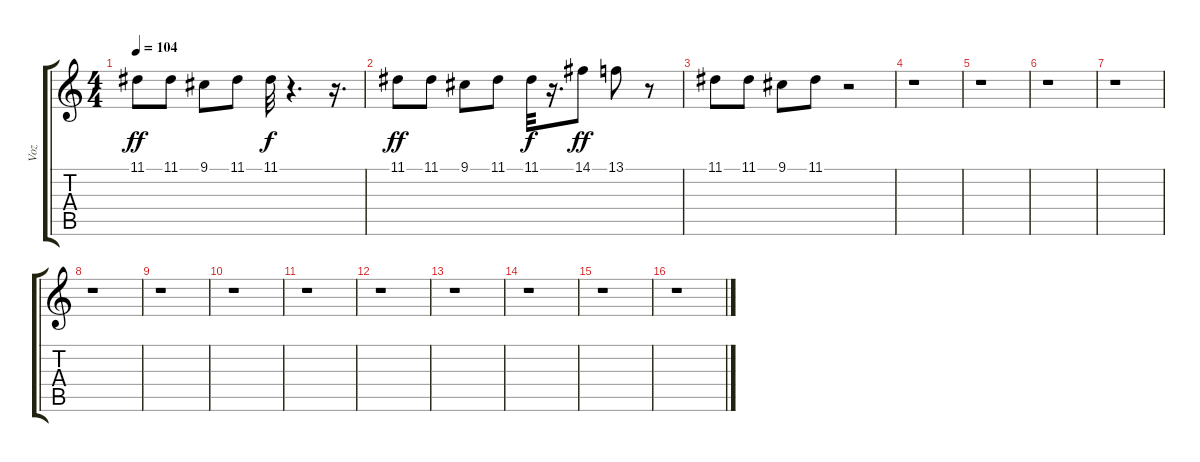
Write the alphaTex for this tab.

\track ("Voz" "Voz") {instrument choiraahs}
\staff {score tabs}
\tuning (E4 B3 G3 D3 A2 E2) {hide}
\ts (4 4)
\tempo 104
\clef g2
\ks c
11.1.8{dy ff} 11.1.8 9.1.8 11.1.8 11.1.32{dy f} r.4{d} r.16{d} |
11.1.8{dy ff} 11.1.8 9.1.8 11.1.8 11.1.32{dy f} r.16{d} 14.1.8{dy ff} 13.1.8 r.8 |
11.1.8 11.1.8 9.1.8 11.1.8 r.2 |
r.1 |
r.1 |
r.1 |
r.1 |
r.1 |
r.1 |
r.1 |
r.1 |
r.1 |
r.1 |
r.1 |
r.1 |
r.1
